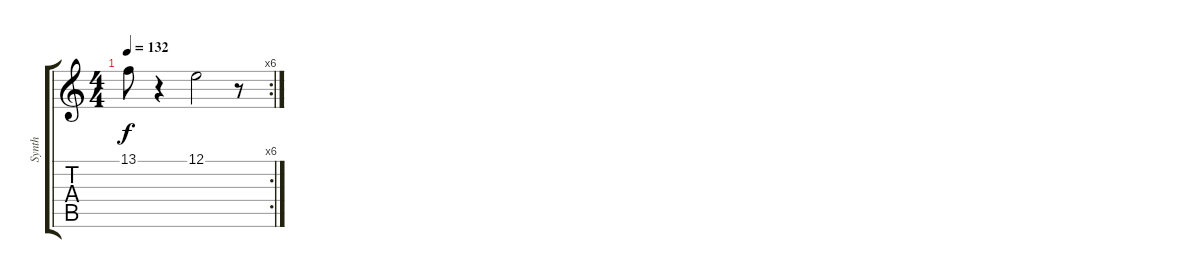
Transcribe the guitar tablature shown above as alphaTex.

\track ("Synth" "Synth") {instrument synthbrass1}
\staff {score tabs}
\tuning (E4 B3 G3 D3 A2 E2) {hide}
\rc 6
\ts (4 4)
\tempo 132
\clef g2
\ks c
13.1.8{dy f} r.4 12.1.2 r.8
